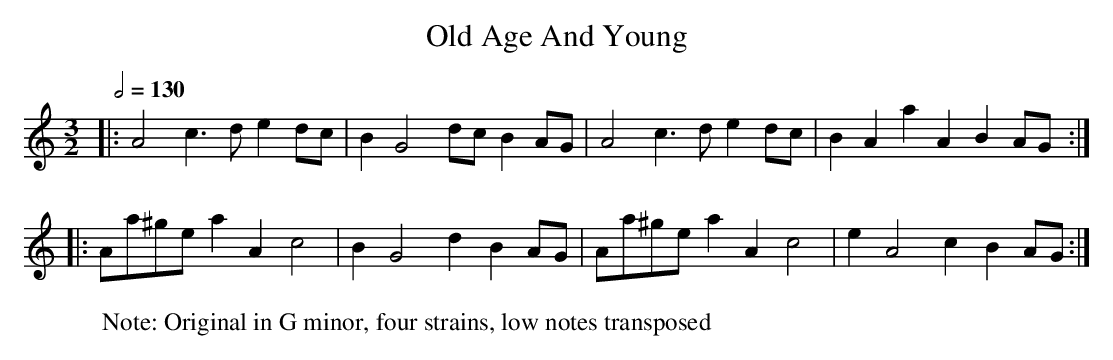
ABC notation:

X:1
T:Old Age And Young
M:3/2
L:1/8
Q:1/2=130
K:Amin
|: A4 c3d e2 dc | B2G4 dc B2 AG | A4 c3d e2 dc | B2A2a2A2 B2 AG :|
|: Aa^ge a2 A2c4 | B2 G4 d2B2 AG | Aa^ge a2 A2 c4 | e2 A4 c2B2 AG :|
W:Note: Original in G minor, four strains, low notes transposed
